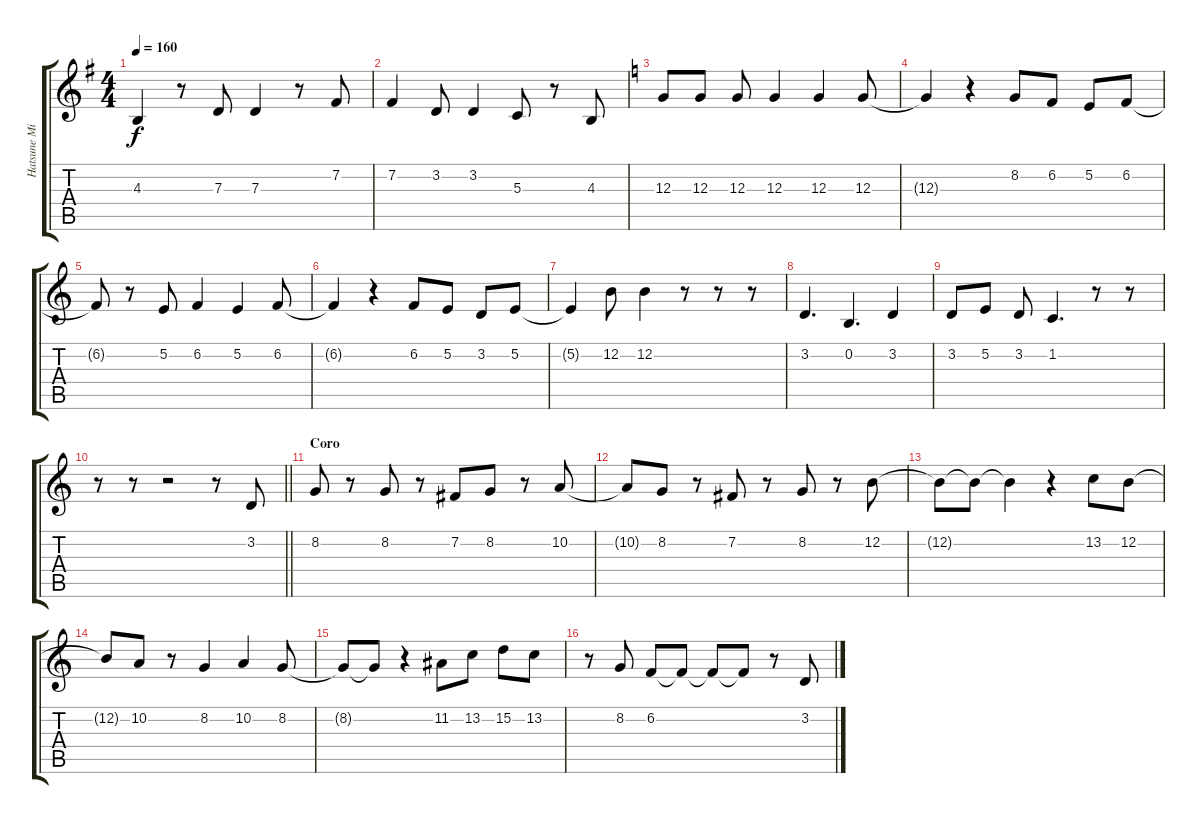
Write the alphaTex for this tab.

\track ("Hatsune Miku" "Hatsune Mi") {instrument lead1square}
\staff {score tabs}
\tuning (E4 B3 G3 D3 A2 E2) {hide}
\ts (4 4)
\tempo 160
\clef g2
\ks g
4.3.4{dy f} r.8 7.3.8 7.3.4 r.8 7.2.8 |
7.2.4 3.2.8 3.2.4 5.3.8 r.8 4.3.8 |
\ks c
12.3.8 12.3.8 12.3.8 12.3.4 12.3.4 12.3.8 |
12.3{t}.4 r.4 8.2.8 6.2.8 5.2.8 6.2.8 |
6.2{t}.8 r.8 5.2.8 6.2.4 5.2.4 6.2.8 |
6.2{t}.4 r.4 6.2.8 5.2.8 3.2.8 5.2.8 |
5.2{t}.4 12.2.8 12.2.4 r.8 r.8 r.8 |
3.2.4{d} 0.2.4{d} 3.2.4 |
3.2.8 5.2.8 3.2.8 1.2.4{d} r.8 r.8 |
\barLineRight lightlight
r.8 r.8 r.2 r.8 3.2.8 |
\section ("" "Coro")
8.2.8 r.8 8.2.8 r.8 7.2.8 8.2.8 r.8 10.2.8 |
10.2{t}.8 8.2.8 r.8 7.2.8 r.8 8.2.8 r.8 12.2.8 |
12.2{t}.8 12.2{t}.8 12.2{t}.4 r.4 13.2.8 12.2.8 |
12.2{t}.8 10.2.8 r.8 8.2.4 10.2.4 8.2.8 |
8.2{t}.8 8.2{t}.8 r.4 11.2.8 13.2.8 15.2.8 13.2.8 |
r.8 8.2.8 6.2.8 6.2{t}.8 6.2{t}.8 6.2{t}.8 r.8 3.2.8
